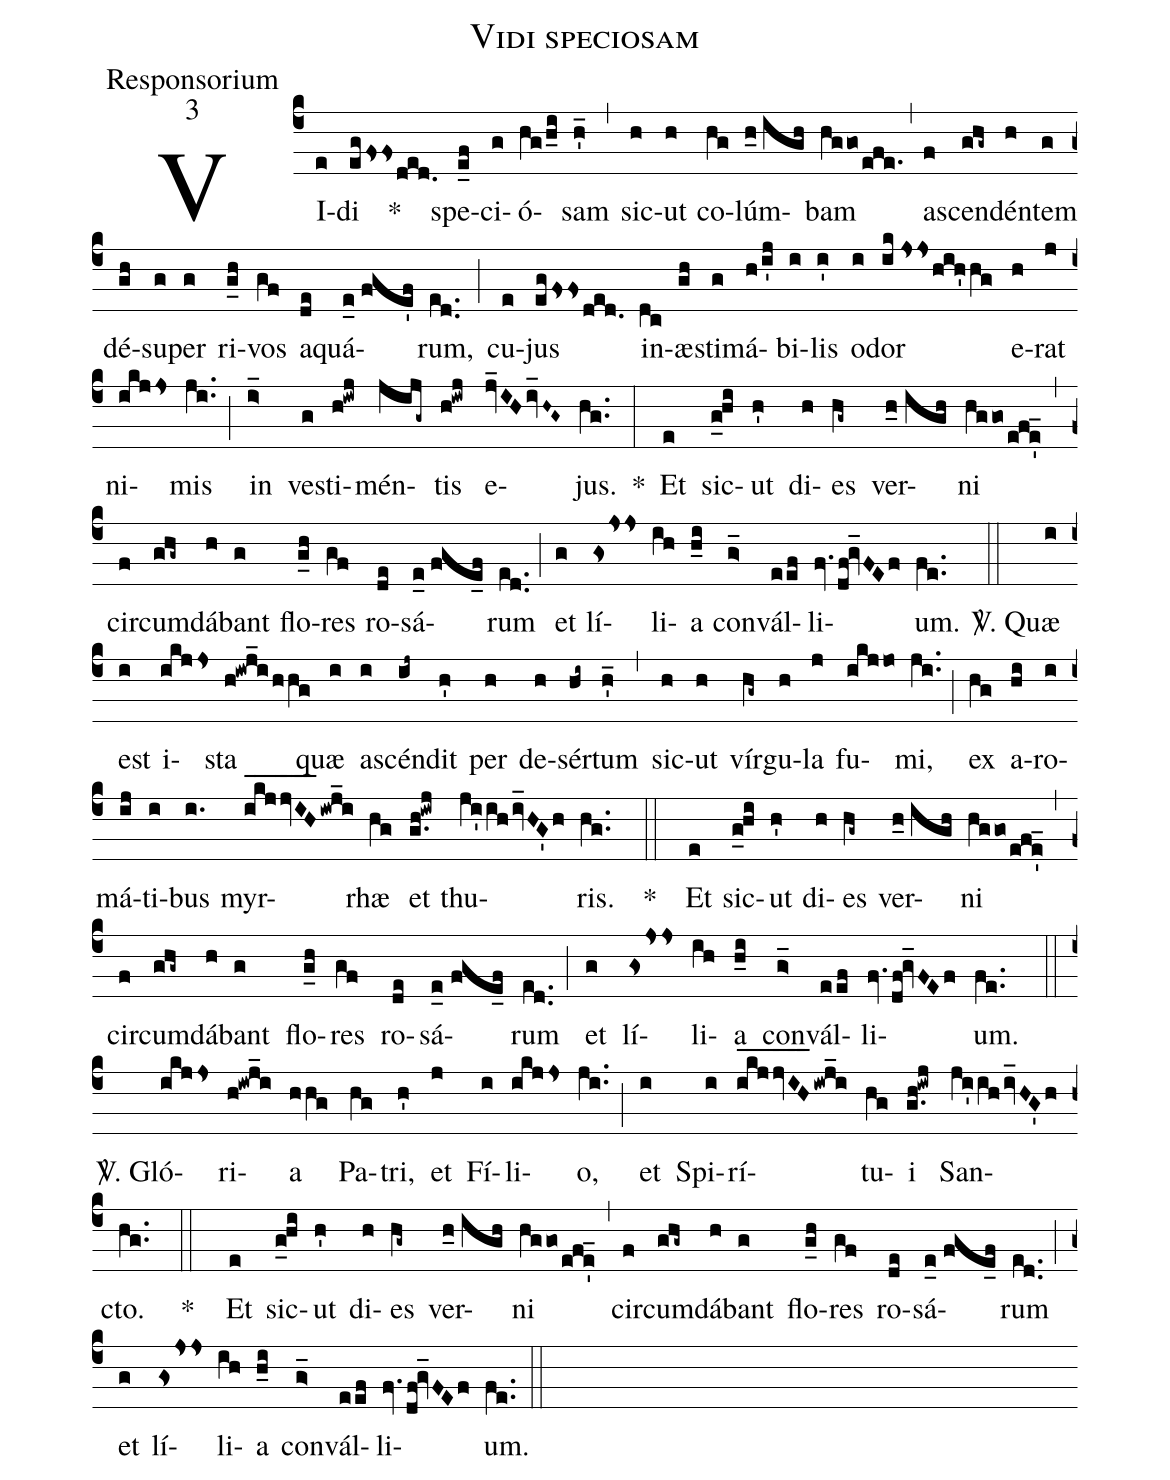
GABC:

name:Vidi speciosam;
office-part:Responsorium;
mode:3;
%%
(c4) VI(e)di(eg/fssded.) *() spe(e_f)ci(g)ó(hg/h_i)sam(h'_) (,) sic(h)ut(h) co(hg)lúm(h_0//igh)bam(hggo/efe.) (,) a(f)scen(ghg~)dén(h)tem(g) dé(gh)su(g)per(g) ri(g_h)vos(gf) a(de)quá(e_0//fge'f)rum,(ed..) (;) cu(e)jus(eg/fss/ded.) in(dc)æ(gh)sti(g)má(h/i'j)bi(i)lis(i') o(i)dor(ik//jss/hih'hg) e(h)rat(j) ni(ikjjs)mis(ji..) (;) in(i>_) ve(g)sti(h!iwj)mén(jijg~)tis(h!iwj) e(jv_IHiv_H~G~)jus.(hg..) *(:) Et(e) sic(g_0hi)ut(h') di(h)es(hg~) ver(h_0//igh)ni(hggo/e!f!e'_) (,) cir(f)cum(ghg~)dá(h)bant(g) flo(g_h)res(gf) ro(de)sá(e_0//fge_f)rum(ed..) (;) et(g) lí(gsjss)li(ih)a(h_i) con(g>_)vál(eef)li(fv./df!gv_FEf)um.(fe..) (::)

<sp>V/</sp>. Quæ(i) est(i) i(ikjjs)sta(h!iwj_i/hhg) quæ(i) a(i)scén(ij~)dit(h') per(h) de(h)sér(hi~)tum(h'_) (,) sic(h)ut(h) vír(hg~)gu(h)la(j) fu(ikjjo)mi,(ji..) (;) ex(hg) a(hi)ro(i)má(ij)ti(i)bus(i.) myr(ikjjvIH______/iwj_i)rhæ(hg) et(g.h!iwj) thu(ji'ihiv_HG'h)ris.(hg..) ( ::)

*() Et(e) sic(g_0hi)ut(h') di(h)es(hg~) ver(h_0//igh)ni(hggo/e!f!e'_) (,) cir(f)cum(ghg~)dá(h)bant(g) flo(g_h)res(gf) ro(de)sá(e_0//fge_f)rum(ed..) (;) et(g) lí(gsjss)li(ih)a(h_i) con(g>_)vál(eef)li(fv./df!gv_FEf)um.(fe..) (::)

<sp>V/</sp>. Gló(ikjjs)ri(h!iwj_i)a(hhg) Pa(hg)tri,(h') et(j) Fí(i)li(ikjjs)o,(ji..) (;) et(i) Spi(i)rí(ikjjvIH______/iwj_i)tu(hg)i(g.h!iwj) San(ji'ihiv_HG'h)cto.(hg..) ( ::)

*() Et(e) sic(g_0hi)ut(h') di(h)es(hg~) ver(h_0//igh)ni(hggo/e!f!e'_) (,) cir(f)cum(ghg~)dá(h)bant(g) flo(g_h)res(gf) ro(de)sá(e_0//fge_f)rum(ed..) (;) et(g) lí(gsjss)li(ih)a(h_i) con(g>_)vál(eef)li(fv./df!gv_FEf)um.(fe..) (::)
